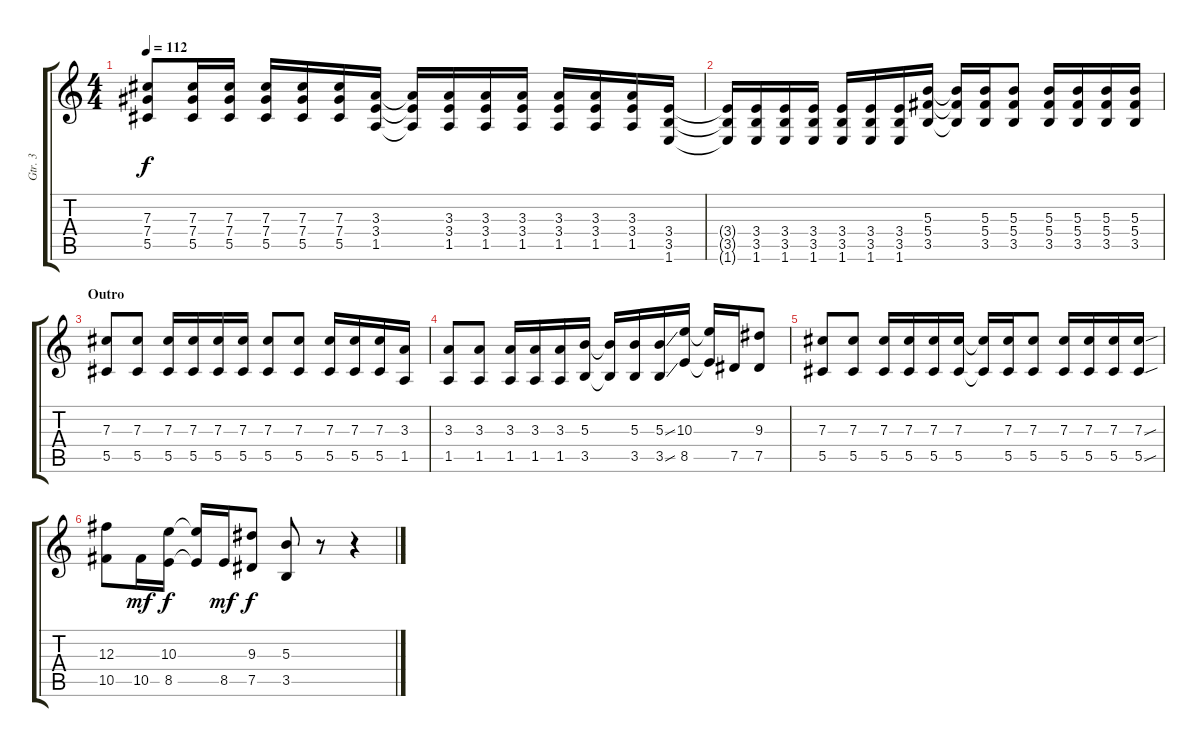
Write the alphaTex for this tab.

\track ("Gtr. 3" "Gtr. 3") {instrument overdrivenguitar}
\staff {score tabs}
\tuning (Eb4 Bb3 Gb3 Db3 Ab2 Eb2) {hide}
\ts (4 4)
\tempo 112
\clef g2
\ks c
(7.3 7.4 5.5).8{dy f} (7.3 7.4 5.5).16 (7.3 7.4 5.5).16 (7.3 7.4 5.5).16 (7.3 7.4 5.5).16 (7.3 7.4 5.5).16 (3.3 3.4 1.5).16 (3.3{t} 3.4{t} 1.5{t}).16 (3.3 3.4 1.5).16 (3.3 3.4 1.5).16 (3.3 3.4 1.5).16 (3.3 3.4 1.5).16 (3.3 3.4 1.5).16 (3.3 3.4 1.5).16 (3.4 3.5 1.6).16 |
(3.4{t} 3.5{t} 1.6{t}).16 (3.4 3.5 1.6).16 (3.4 3.5 1.6).16 (3.4 3.5 1.6).16 (3.4 3.5 1.6).16 (3.4 3.5 1.6).16 (3.4 3.5 1.6).16 (5.3 5.4 3.5).16 (5.3{t} 5.4{t} 3.5{t}).16 (5.3 5.4 3.5).16 (5.3 5.4 3.5).8 (5.3 5.4 3.5).16 (5.3 5.4 3.5).16 (5.3 5.4 3.5).16 (5.3 5.4 3.5).16 |
\section ("" "Outro")
(7.3 5.5).8 (7.3 5.5).8 (7.3 5.5).16 (7.3 5.5).16 (7.3 5.5).16 (7.3 5.5).16 (7.3 5.5).8 (7.3 5.5).8 (7.3 5.5).16 (7.3 5.5).16 (7.3 5.5).16 (3.3 1.5).16 |
(3.3 1.5).8 (3.3 1.5).8 (3.3 1.5).16 (3.3 1.5).16 (3.3 1.5).16 (5.3 3.5).16 (5.3{t} 3.5{t}).16 (5.3 3.5).16 (5.3{ss} 3.5{ss}).16 (10.3 8.5).16 (10.3{t} 8.5{t}).16 7.5.16 (9.3 7.5).8 |
(7.3 5.5).8 (7.3 5.5).8 (7.3 5.5).16 (7.3 5.5).16 (7.3 5.5).16 (7.3 5.5).16 (7.3{t} 5.5{t}).16 (7.3 5.5).16 (7.3 5.5).8 (7.3 5.5).16 (7.3 5.5).16 (7.3 5.5).16 (7.3{sou} 5.5{sou}).16 |
(12.3 10.5).8 10.5.16{dy mf} (10.3 8.5).16{dy f} (10.3{t} 8.5{t}).16 8.5.16{dy mf} (9.3 7.5).8{dy f} (5.3 3.5).8 r.8 r.4
